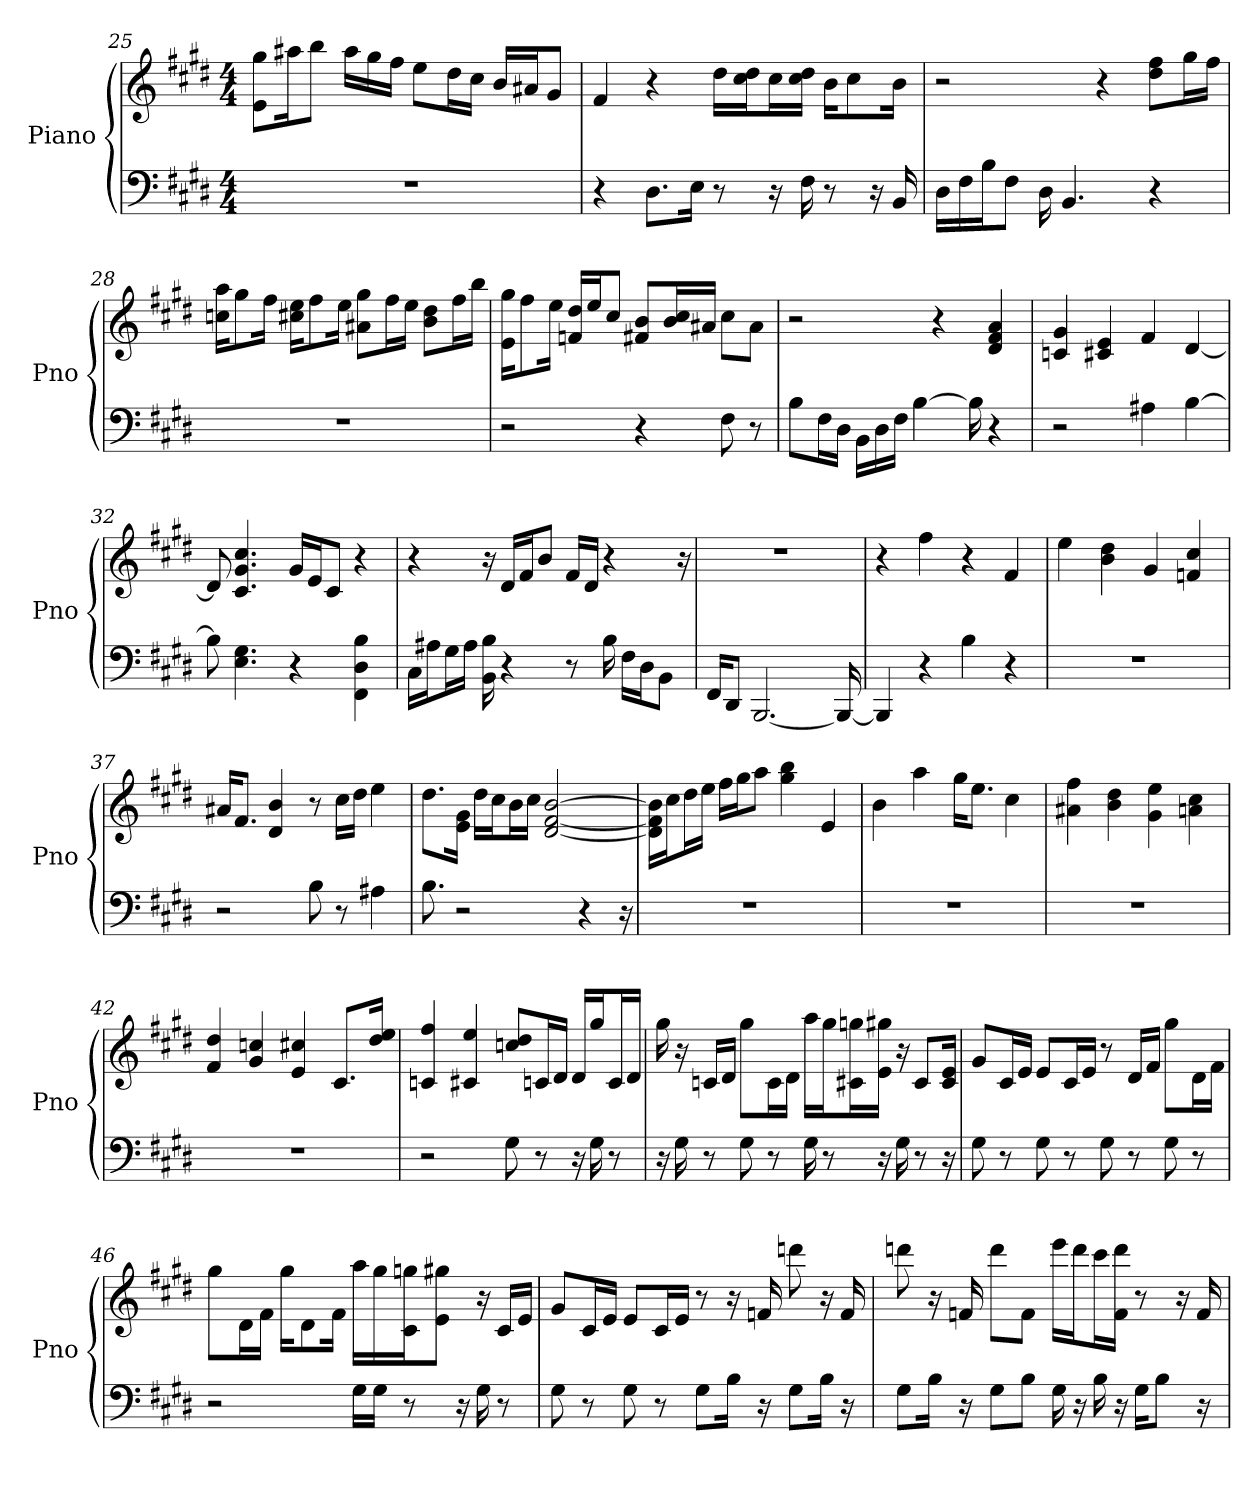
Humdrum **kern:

**kern	**kern
*part1	*part1
*staff2	*staff1
*I"Piano	*
*I'Pno	*
*clefF4	*clefG2
*k[f#c#g#d#]	*k[f#c#g#d#]
*E:	*E:
*M4/4	*M4/4
=25	=25
1r	8gg#\ 8e\L
.	16aa#\K
.	8bb\J
.	16aa#\LL
.	16gg#\
.	16ff#\JJ
.	8ee\L
.	16dd#\L
.	16cc#\JJ
.	16b/LL
.	16a#/J
.	8g#/J
=26	=26
4r	4f#
8.D#\L	4r
16E\Jk	.
8r	16dd#\LL
.	16cc#\ 16dd#\J
16r	16cc#\L
16F#	16dd#\ 16cc#\JJ
8r	16b\KL
.	8cc#\
16r	.
16BB	16b\Jk
=27	=27
16D#\LL	2r
16F#\J	.
16B\K	.
8F#\J	.
16D#	.
4.BB	.
.	4r
4r	8ff#\ 8dd#\L
.	16gg#\L
.	16ff#\JJ
=28	=28
1r	16cc\ 16aa\KL
.	8gg#\
.	16ff#\Jk
.	16ee\ 16cc#\KL
.	8ff#\
.	16ee\Jk
.	8a#\ 8gg#\L
.	16ff#\L
.	16ee\JJ
.	8dd#\ 8b\L
.	16ff#\L
.	16bb\JJ
=29	=29
2r	16gg#\ 16e\KL
.	8ff#\
.	16ee\Jk
.	16f/ 16dd#/LL
.	16ee/J
.	8cc#/J
4r	8b/ 8f#/L
.	16cc#/ 16b/L
.	16a#/JJ
8F#	8cc#\L
8r	8a#\J
=30	=30
8B\L	2r
16F#\L	.
16D#\JJ	.
16BB\LL	.
16D#\	.
16F#\JJ	.
[4B	.
.	4r
16B]	.
4r	4a 4d# 4f#
=31	=31
2r	4g# 4c
.	4c# 4e
4A#	4f#
[4B	[4d#
=32	=32
8B]	8d#]
4.E 4.G#	4.cc# 4.g# 4.c#
4r	16g#/LL
.	16e/J
.	8c#/J
4B 4D# 4FF#	4r
=33	=33
16C#\LL	4r
16A#\J	.
16G#\L	.
16A#\JJ	.
16BB 16B	16r
4r	16d#/KL
.	16f#/K
.	8b/J
8r	16f#/LL
.	16d#/JJ
16B	4r
16F#\LL	.
16D#\J	.
8BB\J	.
.	16r
=34	=34
16FF#/KL	1r
8DD#/J	.
[2.BBB	.
16BBB_	.
=35	=35
4BBB]	4r
4r	4ff#
4B	4r
4r	4f#
=36	=36
1r	4ee
.	4dd# 4b
.	4g#
.	4f 4cc#
=37	=37
2r	16a#/KL
.	8.f#/J
.	4b 4d#
8B	8r
8r	16cc#\LL
.	16dd#\JJ
4A#	4ee
=38	=38
8.B	8.dd#\L
2r	16e\ 16g#\Jk
.	16dd#\LL
.	16cc#\J
.	16b\L
.	16cc#\JJ
.	[2b [2f# [2d#
4r	.
16r	.
=39	=39
1r	16b]\ 16f#]\ 16d#]\LL
.	16cc#\J
.	16dd#\L
.	16ee\JJ
.	16ff#\LL
.	16gg#\J
.	8aa\J
.	4gg# 4bb
.	4e
=40	=40
1r	4b
.	4aa
.	16gg#\KL
.	8.ee\J
.	4cc#
=41	=41
1r	4a# 4ff#
.	4dd# 4b
.	4ee 4g#
.	4cc# 4a
=42	=42
1r	4f# 4dd#
.	4cc 4g#
.	4cc# 4e
.	8.c#/L
.	16dd#/ 16ee/Jk
=43	=43
2r	4ff# 4c
.	4ee 4c#
8G#	8cc/ 8dd#/L
8r	16c/L
.	16d#/JJ
16r	16d#/LL
16G#	16gg#/J
8r	16c/L
.	16d#/JJ
=44	=44
16r	16gg#
16G#	16r
8r	16c/LL
.	16d#/JJ
8G#	8gg#\L
8r	16c\L
.	16d#\JJ
16G#	16aa\LL
8r	16gg#\J
.	16gg\ 16c#\L
16r	16gg#\ 16e\JJ
16G#	16r
8r	8c#/L
16r	16c#/ 16e/Jk
=45	=45
8G#	8g#/L
8r	16c#/L
.	16e/JJ
8G#	8e/L
8r	16c#/L
.	16e/JJ
8G#	8r
8r	16d#/LL
.	16f#/JJ
8G#	8gg#\L
8r	16d#\L
.	16f#\JJ
=46	=46
2r	8gg#\L
.	16d#\L
.	16f#\JJ
.	16gg#\KL
.	8d#\
.	16f#\Jk
16G#\LL	16aa\LL
16G#\JJ	16gg#\J
8r	16gg\ 16c#\K
.	8e\ 8gg#\J
16r	.
16G#	16r
8r	16c#/LL
.	16e/JJ
=47	=47
8G#	8g#/L
8r	16c#/L
.	16e/JJ
8G#	8e/L
8r	16c#/L
.	16e/JJ
8G#\L	8r
16B\Jk	16r
16r	16f
8G#\L	8ddd
16B\Jk	16r
16r	16f
=48	=48
8G#\L	8ddd
16B\Jk	16r
16r	16f
8G#\L	8ddd\L
8B\J	8f\J
16G#	16eee\LL
16r	16ddd\J
16B	16ccc#\L
16r	16ddd\ 16f\JJ
16G#\KL	8r
8B\J	.
.	16r
16r	16f
=	=
*-	*-
